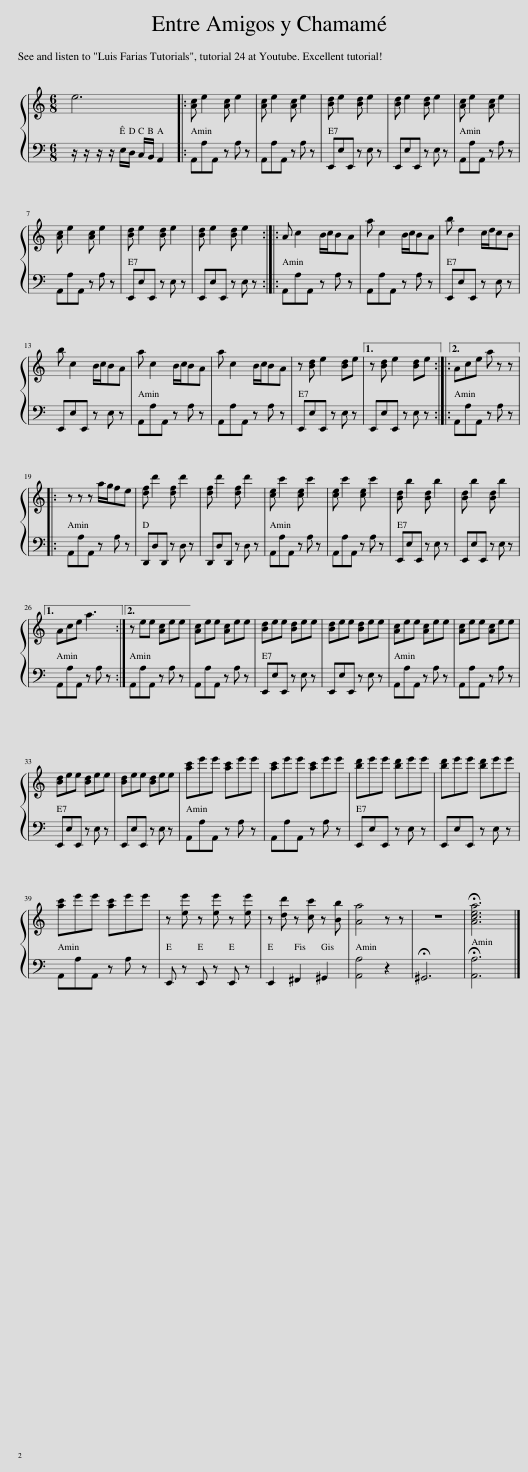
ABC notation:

X:1
%%score { 1 | 2 }
L:1/8
M:6/8
I:linebreak $
K:C
V:1 treble
V:2 bass
V:1
 e6 |: [Ac] e2 [Ac] e2 | [Ac] e2 [Ac] e2 | [Bd] e2 [Bd] e2 | [Bd] e2 [Bd] e2 | %5
 [Ac] e2 [Ac] e2 |$ [Ac] e2 [Ac] e2 | [Bd] e2 [Bd] e2 | [Bd] e2 [Bd] e2 :: A c2 B/c/BA | %10
 a c2 B/c/BA | b d2 c/d/cB |$ b c2 B/c/BA | a c2 B/c/BA | a c2 B/c/BA | %15
 z [Bd] e2 [Bd]e |1 z [Bd] e2 [Bd]e ::2 Ace a z z |:$ z z z a/g/fe | [df] d'2 [df] d'2 | %20
 [df] d'2 [df] d'2 | [ce] c'2 [ce] c'2 | [ce] c'2 [ce] c'2 | [Bd] b2 [Bd] b2 | [Bd] b2 [Bd] b2 |1$ %25
 Ace a3 :|2 z ee [Ac]ee || [Ac]ee [Ac]ee | [Bd]ee [Bd]ee | [Bd]ee [Bd]ee | %30
 [Ac]ee [Ac]ee | [Ac]ee [Ac]ee |$ [Bd]ee [Bd]ee | [Bd]ee [Bd]ee | [ac']e'e' [ac']e'e' | %35
 [ac']e'e' [ac']e'e' | [bd']e'e' [bd']e'e' | [bd']e'e' [bd']e'e' |$ [ac']e'e' [ac']e'e' | z [ee'] z [ee'] z [ee'] | %40
 z [dd'] z [cc'] z [Bb] | [Aa]4 z z | z6 | !fermata![Acea]6 |] %44
V:2
 z/ z/ z/ z/ E,/D,/ C,/B,,/ A,,2 |: A,,A,A,, z A, z | A,,A,A,, z A, z | E,,E,E,, z E, z | E,,E,E,, z E, z | %5
 A,,A,A,, z A, z |$ A,,A,A,, z A, z | E,,E,E,, z E, z | E,,E,E,, z E, z :: A,,A,A,, z A, z | %10
 A,,A,A,, z A, z | E,,E,E,, z E, z |$ E,,E,E,, z E, z | A,,A,A,, z A, z | A,,A,A,, z A, z | %15
 E,,E,E,, z E, z |1 E,,E,E,, z E, z ::2 A,,A,A,, z A, z |:$ A,,A,A,, z A, z | D,,D,D,, z D, z | %20
 D,,D,D,, z D, z | A,,A,A,, z A, z | A,,A,A,, z A, z | E,,E,E,, z E, z | E,,E,E,, z E, z |1$ %25
 A,,A,A,, z A, z :|2 A,,A,A,, z A, z || A,,A,A,, z A, z | E,,E,E,, z E, z | E,,E,E,, z E, z | %30
 A,,A,A,, z A, z | A,,A,A,, z A, z |$ E,,E,E,, z E, z | E,,E,E,, z E, z | A,,A,A,, z A, z | %35
 A,,A,A,, z A, z | E,,E,E,, z E, z | E,,E,E,, z E, z |$ A,,A,A,, z A, z | E,, z E,, z E,, z | %40
 E,,2 ^F,,2 ^G,,2 | [A,,A,]4 z2 | !fermata!^G,,6 | !fermata![A,,A,]6 |] %44
